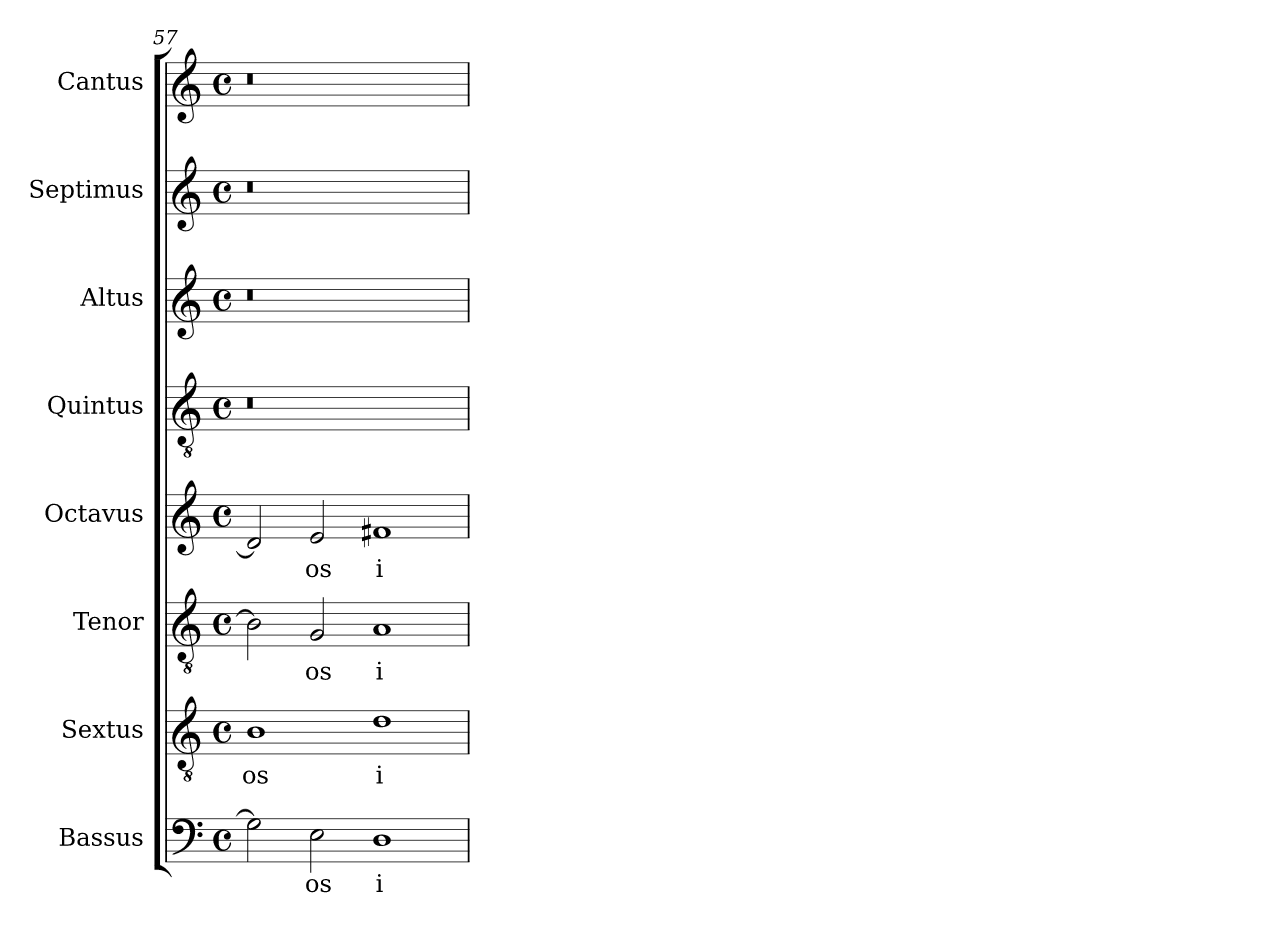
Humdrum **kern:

**kern	**text	**kern	**text	**kern	**text	**kern	**text	**kern	**kern	**kern	**kern
*part8	*part8	*part7	*part7	*part6	*part6	*part5	*part5	*part4	*part3	*part2	*part1
*staff8	*staff8	*staff7	*staff7	*staff6	*staff6	*staff5	*staff5	*staff4	*staff3	*staff2	*staff1
*I"Bassus	*	*I"Sextus	*	*I"Tenor	*	*I"Octavus	*	*I"Quintus	*I"Altus	*I"Septimus	*I"Cantus
!!LO:PB:g=z
*clefF4	*	*clefGv2	*	*clefGv2	*	*clefG2	*	*clefGv2	*clefG2	*clefG2	*clefG2
*	*	*	*	*	*	*	*	*	*	*k[]	*
*	*	*	*	*	*	*	*	*	*	*C:	*
*M4/4	*	*M4/4	*	*M4/4	*	*M4/4	*	*M4/4	*M4/4	*M4/4	*M4/4
*met(c)	*	*met(c)	*	*met(c)	*	*met(c)	*	*met(c)	*met(c)	*met(c)	*met(c)
=57	=57	=57	=57	=57	=57	=57	=57	=57	=57	=57	=57
!	!	!	!LO:LY:b:cj	!	!	!	!	!	!	!	!
2G\]	.	1B	os	2B\]	.	2d/]	.	0r	0r	0r	0r
!	!LO:LY:b:cj	!	!	!	!LO:LY:b:cj	!	!LO:LY:b:cj	!	!	!	!
2E\	-os	.	.	2G/	os	2e/	os	.	.	.	.
!	!LO:LY:b:cj	!	!LO:LY:b:cj	!	!LO:LY:b:cj	!	!LO:LY:b:cj	!	!	!	!
1D	i	1d	i	1A	i-	1f#X	i-	.	.	.	.
=	=	=	=	=	=	=	=	=	=	=	=
*-	*-	*-	*-	*-	*-	*-	*-	*-	*-	*-	*-
